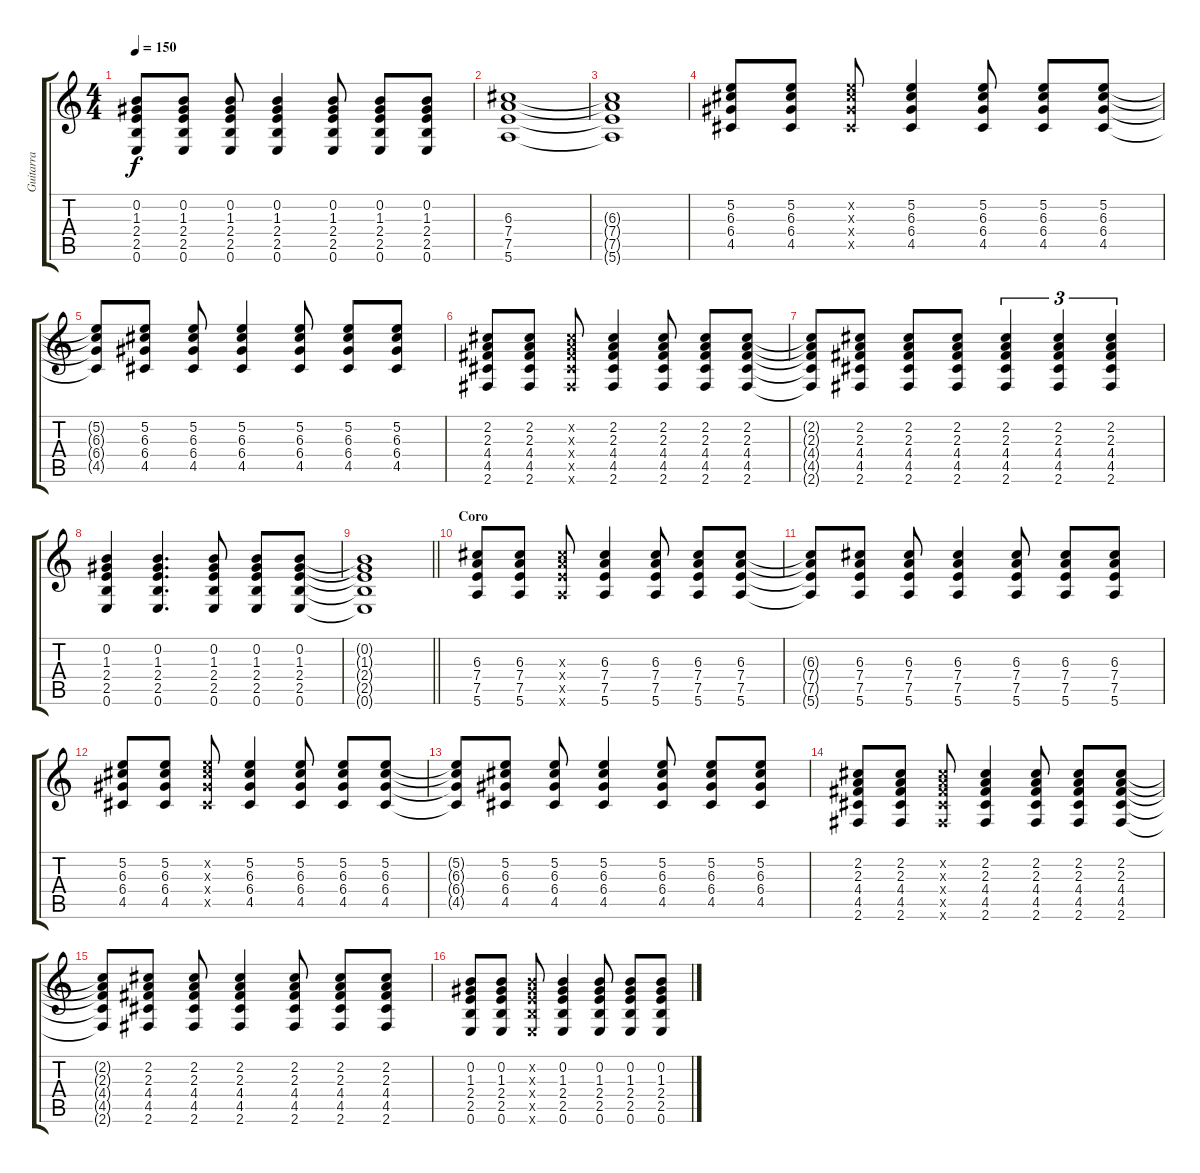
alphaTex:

\track ("Guitarra" "Guitarra") {instrument electricguitarclean}
\staff {score tabs}
\tuning (E4 B3 G3 D3 A2 E2) {hide}
\ts (4 4)
\tempo 150
\clef g2
\ks c
(0.2{t} 1.3{t} 2.4{t} 2.5{t} 0.6{t}).8{dy f} (0.2 1.3 2.4 2.5 0.6).8 (0.2 1.3 2.4 2.5 0.6).8 (0.2 1.3 2.4 2.5 0.6).4 (0.2 1.3 2.4 2.5 0.6).8 (0.2 1.3 2.4 2.5 0.6).8 (0.2 1.3 2.4 2.5 0.6).8 |
(6.3 7.4 7.5 5.6).1 |
(6.3{t} 7.4{t} 7.5{t} 5.6{t}).1 |
(5.2 6.3 6.4 4.5).8 (5.2 6.3 6.4 4.5).8 (5.2{x} 6.3{x} 6.4{x} 4.5{x}).8 (5.2 6.3 6.4 4.5).4 (5.2 6.3 6.4 4.5).8 (5.2 6.3 6.4 4.5).8 (5.2 6.3 6.4 4.5).8 |
(5.2{t} 6.3{t} 6.4{t} 4.5{t}).8 (5.2 6.3 6.4 4.5).8 (5.2 6.3 6.4 4.5).8 (5.2 6.3 6.4 4.5).4 (5.2 6.3 6.4 4.5).8 (5.2 6.3 6.4 4.5).8 (5.2 6.3 6.4 4.5).8 |
(2.2 2.3 4.4 4.5 2.6).8 (2.2 2.3 4.4 4.5 2.6).8 (2.2{x} 2.3{x} 4.4{x} 4.5{x} 2.6{x}).8 (2.2 2.3 4.4 4.5 2.6).4 (2.2 2.3 4.4 4.5 2.6).8 (2.2 2.3 4.4 4.5 2.6).8 (2.2 2.3 4.4 4.5 2.6).8 |
(2.2{t} 2.3{t} 4.4{t} 4.5{t} 2.6{t}).8 (2.2 2.3 4.4 4.5 2.6).8 (2.2 2.3 4.4 4.5 2.6).8 (2.2 2.3 4.4 4.5 2.6).8 (2.2 2.3 4.4 4.5 2.6).4{tu (3 2)} (2.2 2.3 4.4 4.5 2.6).4{tu (3 2)} (2.2 2.3 4.4 4.5 2.6).4{tu (3 2)} |
(0.2 1.3 2.4 2.5 0.6).4 (0.2 1.3 2.4 2.5 0.6).4{d} (0.2 1.3 2.4 2.5 0.6).8 (0.2 1.3 2.4 2.5 0.6).8 (0.2 1.3 2.4 2.5 0.6).8 |
\barLineRight lightlight
(0.2{t} 1.3{t} 2.4{t} 2.5{t} 0.6{t}).1 |
\section ("" "Coro")
(6.3 7.4 7.5 5.6).8 (6.3 7.4 7.5 5.6).8 (6.3{x} 7.4{x} 7.5{x} 5.6{x}).8 (6.3 7.4 7.5 5.6).4 (6.3 7.4 7.5 5.6).8 (6.3 7.4 7.5 5.6).8 (6.3 7.4 7.5 5.6).8 |
(6.3{t} 7.4{t} 7.5{t} 5.6{t}).8 (6.3 7.4 7.5 5.6).8 (6.3 7.4 7.5 5.6).8 (6.3 7.4 7.5 5.6).4 (6.3 7.4 7.5 5.6).8 (6.3 7.4 7.5 5.6).8 (6.3 7.4 7.5 5.6).8 |
(5.2 6.3 6.4 4.5).8 (5.2 6.3 6.4 4.5).8 (5.2{x} 6.3{x} 6.4{x} 4.5{x}).8 (5.2 6.3 6.4 4.5).4 (5.2 6.3 6.4 4.5).8 (5.2 6.3 6.4 4.5).8 (5.2 6.3 6.4 4.5).8 |
(5.2{t} 6.3{t} 6.4{t} 4.5{t}).8 (5.2 6.3 6.4 4.5).8 (5.2 6.3 6.4 4.5).8 (5.2 6.3 6.4 4.5).4 (5.2 6.3 6.4 4.5).8 (5.2 6.3 6.4 4.5).8 (5.2 6.3 6.4 4.5).8 |
(2.2 2.3 4.4 4.5 2.6).8 (2.2 2.3 4.4 4.5 2.6).8 (2.2{x} 2.3{x} 4.4{x} 4.5{x} 2.6{x}).8 (2.2 2.3 4.4 4.5 2.6).4 (2.2 2.3 4.4 4.5 2.6).8 (2.2 2.3 4.4 4.5 2.6).8 (2.2 2.3 4.4 4.5 2.6).8 |
(2.2{t} 2.3{t} 4.4{t} 4.5{t} 2.6{t}).8 (2.2 2.3 4.4 4.5 2.6).8 (2.2 2.3 4.4 4.5 2.6).8 (2.2 2.3 4.4 4.5 2.6).4 (2.2 2.3 4.4 4.5 2.6).8 (2.2 2.3 4.4 4.5 2.6).8 (2.2 2.3 4.4 4.5 2.6).8 |
(0.2 1.3 2.4 2.5 0.6).8 (0.2 1.3 2.4 2.5 0.6).8 (0.2{x} 1.3{x} 2.4{x} 2.5{x} 0.6{x}).8 (0.2 1.3 2.4 2.5 0.6).4 (0.2 1.3 2.4 2.5 0.6).8 (0.2 1.3 2.4 2.5 0.6).8 (0.2 1.3 2.4 2.5 0.6).8
